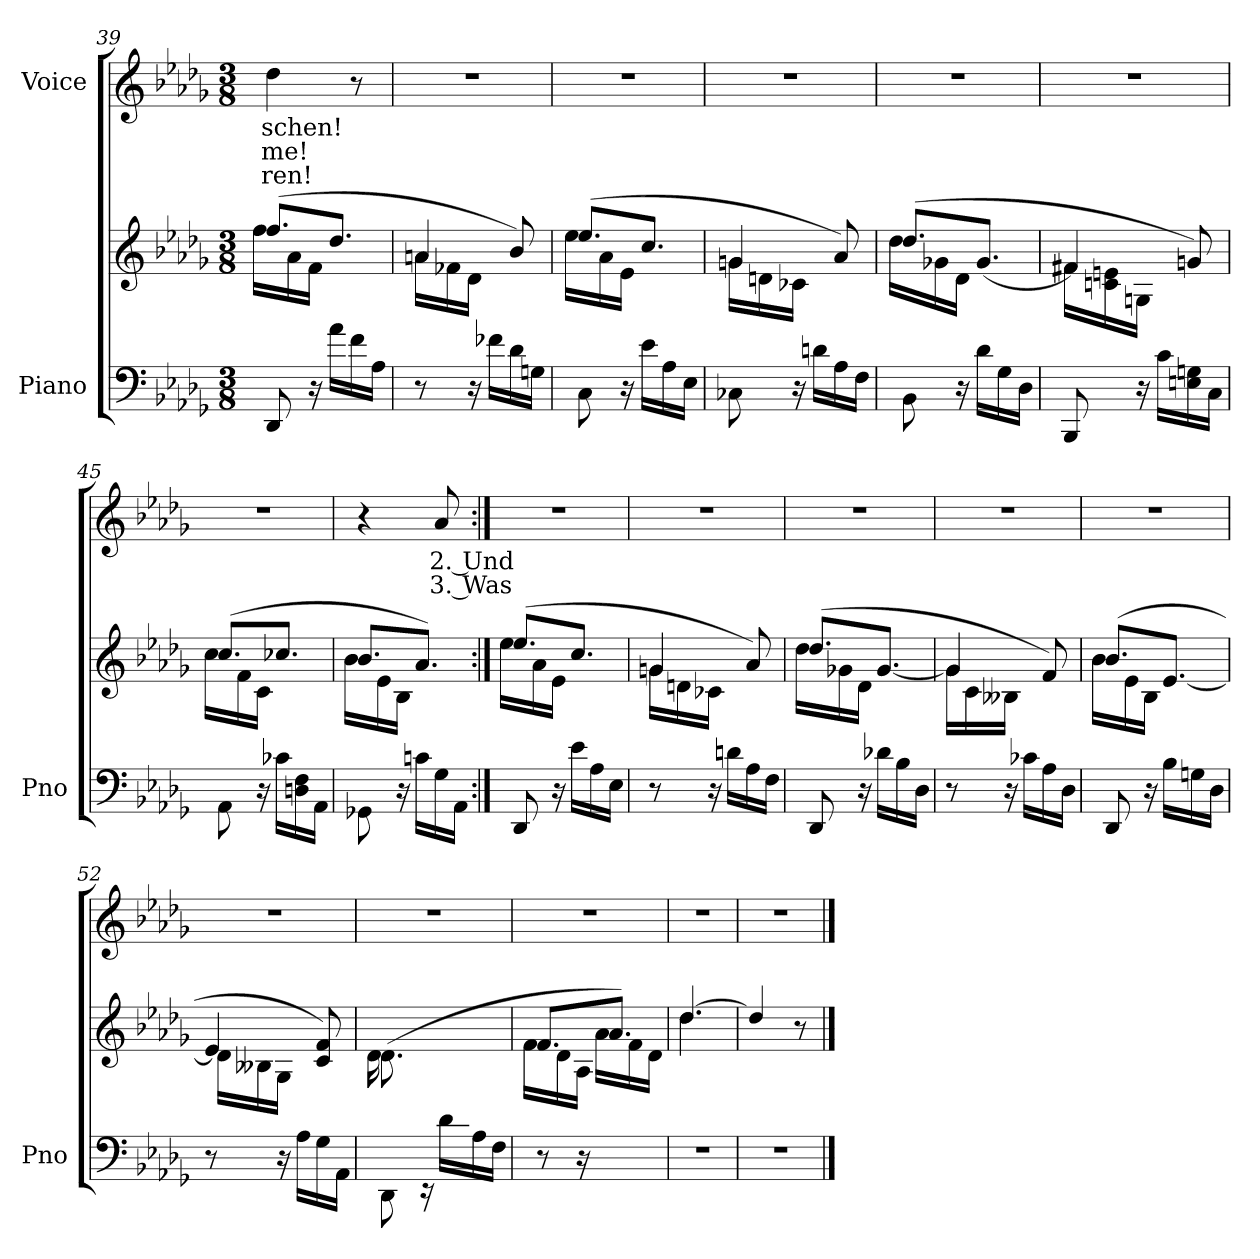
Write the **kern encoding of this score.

**kern	**kern	**kern	**text	**text	**text
*part2	*part2	*part1	*part1	*part1	*part1
*staff3	*staff2	*staff1	*staff1	*staff1	*staff1
*I"Piano	*	*I"Voice	*	*	*
*I'Pno	*	*	*	*	*
*clefF4	*clefG2	*clefG2	*	*	*
*k[b-e-a-d-g-]	*k[b-e-a-d-g-]	*k[b-e-a-d-g-]	*	*	*
*M3/8	*M3/8	*M3/8	*	*	*
=39	=39	=39	=39	=39	=39
*^	*^	*	*	*	*
!	!	!	!	!	!LO:LY:b	!LO:LY:b	!LO:LY:b
8.ryy	8DD-/	(>8.ff/L	16ff\LL	4dd-\	-schen!	-me!	-ren!
.	.	.	16a-\	.	.	.	.
.	16r	.	16f\JJ	.	.	.	.
16a-\LL	16ryy	8.dd-/J	8.ryy	.	.	.	.
16f\	8ryy	.	.	8r	.	.	.
16A-\JJ	.	.	.	.	.	.	.
!!LO:LB:g=z
=40	=40	=40	=40	=40	=40	=40	=40
8.ryy	8r	4an/	16a\LL	4.r	.	.	.
.	.	.	16f-X\	.	.	.	.
.	16r	.	16d-\JJ	.	.	.	.
16f-\LL	16ryy	.	8.ryy	.	.	.	.
16d-\	8ryy	8b-/)	.	.	.	.	.
16Gn\JJ	.	.	.	.	.	.	.
!!LO:LB:g=z
=41	=41	=41	=41	=41	=41	=41	=41
*	*	*	*	*MM58	*	*	*
8.ryy	8C\	(>8.ee-/L	16ee-\LL	4.r	.	.	.
.	.	.	16a-\	.	.	.	.
.	16r	.	16e-\JJ	.	.	.	.
16e-\LL	16ryy	8.cc/J	8.ryy	.	.	.	.
16A-\	8ryy	.	.	.	.	.	.
16E-\JJ	.	.	.	.	.	.	.
=42	=42	=42	=42	=42	=42	=42	=42
*	*	*	*	*MM59	*	*	*
8.ryy	8C-X\	4gn/	16g\LL	4.r	.	.	.
.	.	.	16dn\	.	.	.	.
.	16r	.	16c-X\JJ	.	.	.	.
16d\LL	16ryy	.	8.ryy	.	.	.	.
16A-\	8ryy	8a-/)	.	.	.	.	.
16F\JJ	.	.	.	.	.	.	.
=43	=43	=43	=43	=43	=43	=43	=43
*	*	*	*	*MM60	*	*	*
8.ryy	8BB-\	(>8.dd-/L	16dd-\LL	4.r	.	.	.
.	.	.	16g-X\	.	.	.	.
.	16r	.	16d-\JJ	.	.	.	.
16d-\LL	16ryy	[8.g-/J	8.ryy	.	.	.	.
16G-\	8ryy	.	.	.	.	.	.
16D-\JJ	.	.	.	.	.	.	.
=44	=44	=44	=44	=44	=44	=44	=44
*	*	*	*	*MM61	*	*	*
8.ryy	8BBB-/	4f#X/]	16f#\LL	4.r	.	.	.
.	.	.	16cn\ 16en\	.	.	.	.
.	16r	.	16Gn\JJ	.	.	.	.
16c\LL	16ryy	.	8.ryy	.	.	.	.
16En\ 16G\	8ryy	8gn/)	.	.	.	.	.
16C\JJ	.	.	.	.	.	.	.
=45	=45	=45	=45	=45	=45	=45	=45
8.ryy	8AA-\	(>8.cc/L	16cc\LL	4.r	.	.	.
.	.	.	16f\	.	.	.	.
.	16r	.	16c\JJ	.	.	.	.
16c-X\LL	16ryy	8.cc-X/J	8.ryy	.	.	.	.
16Dn\ 16F\	8ryy	.	.	.	.	.	.
16AA-\JJ	.	.	.	.	.	.	.
=46	=46	=46	=46	=46	=46	=46	=46
8.ryy	8GG-X\	8.b-/L	16b-\LL	4r	.	.	.
.	.	.	16e-\	.	.	.	.
.	16r	.	16B-\JJ	.	.	.	.
16cn\LL	16ryy	8.a-/J)	8.ryy	.	.	.	.
!	!	!	!	!	!LO:LY:b	!LO:LY:b	!
16G-\	8ryy	.	.	8a-/	2. Und	3. Was	.
16AA-\JJ	.	.	.	.	.	.	.
=47:|!	=47:|!	=47:|!	=47:|!	=47:|!	=47:|!	=47:|!	=47:|!
8.ryy	8DD-/	(>8.ee-/L	16ee-\LL	4.r	.	.	.
.	.	.	16a-\	.	.	.	.
.	16r	.	16e-\JJ	.	.	.	.
16e-\LL	16ryy	8.cc/J	8.ryy	.	.	.	.
16A-\	8ryy	.	.	.	.	.	.
16E-\JJ	.	.	.	.	.	.	.
!!LO:PB:g=z
=48	=48	=48	=48	=48	=48	=48	=48
8.ryy	8r	4gn/	16g\LL	4.r	.	.	.
.	.	.	16dn\	.	.	.	.
.	16r	.	16c-X\JJ	.	.	.	.
16d\LL	16ryy	.	8.ryy	.	.	.	.
16A-\	8ryy	8a-/)	.	.	.	.	.
16F\JJ	.	.	.	.	.	.	.
=49	=49	=49	=49	=49	=49	=49	=49
*	*	*	*	*MM56	*	*	*
8.ryy	8DD-/	(>8.dd-/L	16dd-\LL	4.r	.	.	.
.	.	.	16g-X\	.	.	.	.
.	16r	.	16d-\JJ	.	.	.	.
16d-X\LL	16ryy	[8.g-/J	8.ryy	.	.	.	.
16B-\	8ryy	.	.	.	.	.	.
16D-\JJ	.	.	.	.	.	.	.
=50	=50	=50	=50	=50	=50	=50	=50
*	*	*	*	*MM55	*	*	*
8.ryy	8r	4g-/]	16g-\LL	4.r	.	.	.
.	.	.	16c\	.	.	.	.
.	16r	.	16B--X\JJ	.	.	.	.
16c-X\LL	16ryy	.	8.ryy	.	.	.	.
16A-\	8ryy	8f/)	.	.	.	.	.
16D-\JJ	.	.	.	.	.	.	.
=51	=51	=51	=51	=51	=51	=51	=51
*	*	*	*	*MM54	*	*	*
8.ryy	8DD-/	(>8.b-/L	16b-\LL	4.r	.	.	.
.	.	.	16e-\	.	.	.	.
.	16r	.	16B-\JJ	.	.	.	.
16B-\LL	16ryy	[8.e-/J	8.ryy	.	.	.	.
16Gn\	8ryy	.	.	.	.	.	.
16D-\JJ	.	.	.	.	.	.	.
=52	=52	=52	=52	=52	=52	=52	=52
8.ryy	8r	4e-/]	16d-\LL	4.r	.	.	.
.	.	.	16B--X\	.	.	.	.
.	16r	.	16G-\JJ	.	.	.	.
16A-\LL	16ryy	.	8.ryy	.	.	.	.
16G-\	8ryy	8c/ 8f/)	.	.	.	.	.
16AA-\JJ	.	.	.	.	.	.	.
*v	*v	*	*	*	*	*	*
=53	=53	=53	=53	=53	=53	=53
*	*	*	*MM53	*	*	*
*^	*	*	*	*	*	*
*	*^	*	*	*	*	*	*
8.ryy	16ryy	8DD-\	(>8.d-\L	16d-\LL	4.r	.	.	.
.	16A-/	.	.	8.ryy	.	.	.	.
.	16F/JJ	16rEE	.	.	.	.	.	.
8.d-/J	16d-\LL	16ryy	8.ryy	.	.	.	.	.
.	16A-\	8ryy	.	8ryy	.	.	.	.
.	16F\JJ	.	.	.	.	.	.	.
*v	*v	*v	*	*	*	*	*	*
=54	=54	=54	=54	=54	=54	=54
*	*	*	*MM52	*	*	*
8r	8.f/L	16f\LL	4.r	.	.	.
.	.	16d-\	.	.	.	.
16r	.	16A-\JJ	.	.	.	.
16ryy	8.a-/J)	16a-\LL	.	.	.	.
8ryy	.	16f\	.	.	.	.
.	.	16d-\JJ	.	.	.	.
=55	=55	=55	=55	=55	=55	=55
4.r	[4.dd-/	4.dd-\	4.r	.	.	.
*	*v	*v	*	*	*	*
!!LO:LB:g=z
=56	=56	=56	=56	=56	=56
4.r	4dd-/]	4.r	.	.	.
.	8r	.	.	.	.
==	==	==	==	==	==
*-	*-	*-	*-	*-	*-
